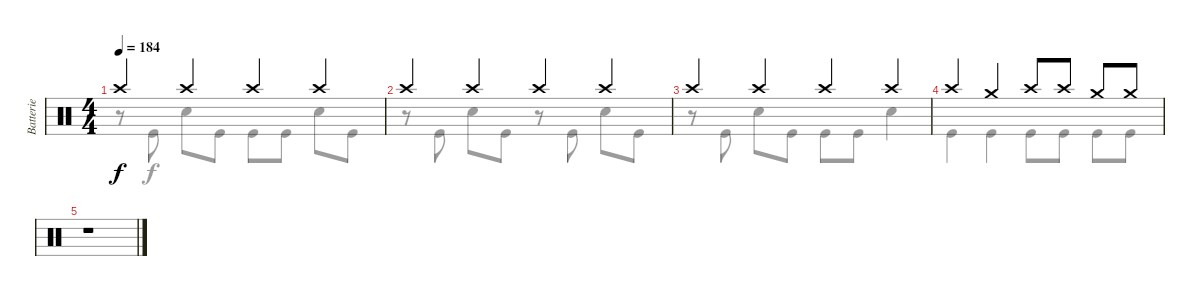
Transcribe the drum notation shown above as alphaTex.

\track ("Batterie" "Batterie") {instrument percussion}
\staff {score}
\articulation defaults
\voice
\ts (4 4)
\tempo 184
\clef neutral
\ks c "Crash high (hit)".4{dy f} "Crash high (hit)".4 "Crash high (hit)".4 "Crash high (hit)".4
|
"Crash high (hit)".4 "Crash high (hit)".4 "Crash high (hit)".4 "Crash high (hit)".4 |
"Crash high (hit)".4 "Crash high (hit)".4 "Crash high (hit)".4 "Crash high (hit)".4 |
"Crash high (hit)".4 "Crash medium (hit)".4 "Crash high (hit)".8 "Crash high (hit)".8 "Crash medium (hit)".8 "Crash medium (hit)".8 |
r.1
\voice
\clef neutral
\ottava regular
\simile none
\ks c
r.8{dy f} "Kick (hit)".8 "Snare (hit) 2".8 "Kick (hit)".8 "Kick (hit)".8 "Kick (hit)".8 "Snare (hit) 2".8 "Kick (hit)".8 |
r.8 "Kick (hit)".8 "Snare (hit) 2".8 "Kick (hit)".8 r.8 "Kick (hit)".8 "Snare (hit) 2".8 "Kick (hit)".8 |
r.8 "Kick (hit)".8 "Snare (hit) 2".8 "Kick (hit)".8 "Kick (hit)".8 "Kick (hit)".8 "Snare (hit) 2".4 |
"Kick (hit)".4 "Kick (hit)".4 "Kick (hit)".8 "Kick (hit)".8 "Kick (hit)".8 "Kick (hit)".8 |
